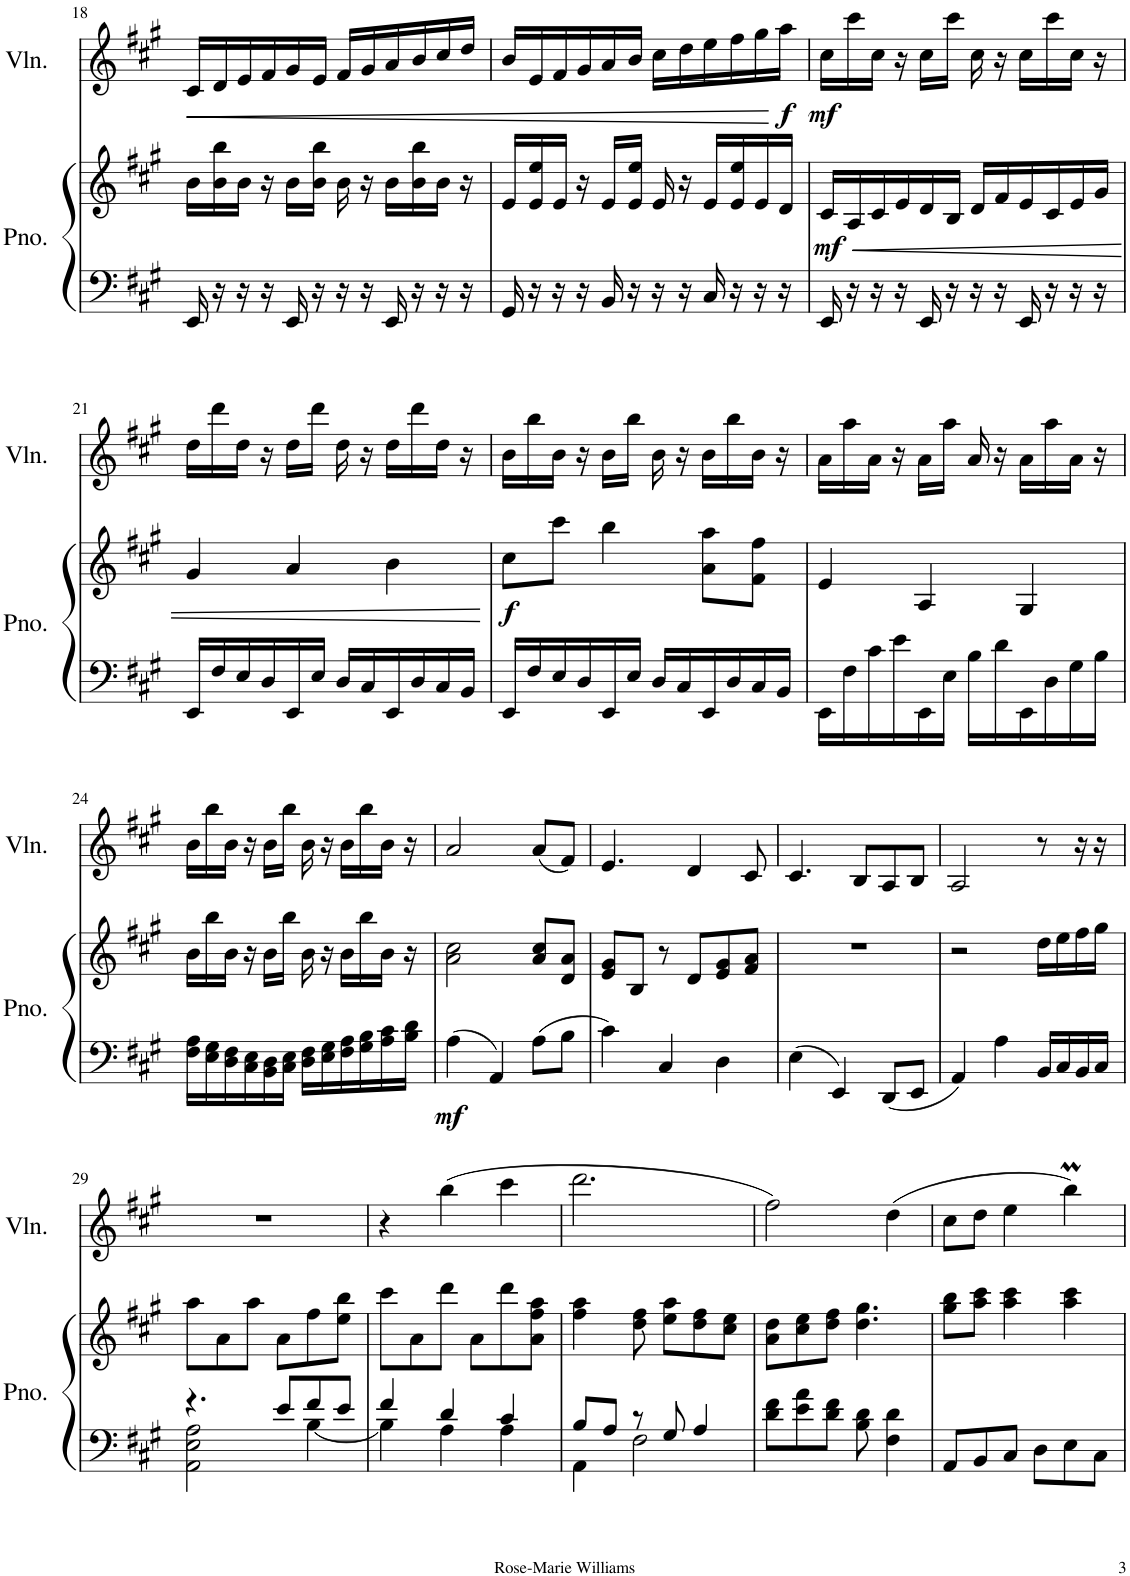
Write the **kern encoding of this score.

**kern	**kern	**dynam	**kern	**dynam
*part2	*part2	*part2	*part1	*part1
*staff3	*staff2	*staff2/3	*staff1	*staff1
*I"Piano	*	*	*I"Violin	*
*I'Pno.	*	*	*I'Vln.	*
!!LO:PB:g=z
*clefF4	*clefG2	*	*clefG2	*
*k[f#c#g#]	*k[f#c#g#]	*	*k[f#c#g#]	*
*M6/8	*M6/8	*	*M6/8	*
=18	=18	=18	=18	=18
!	!	!	!	!LO:HP:b
16EE/	16b\LL	.	16c#/LL	<
16r	16b\ 16bb\	.	16d/	.
16r	16b\JJ	.	16e/	.
16r	16r	.	16f#/	.
16EE/	16b\LL	.	16g#/	.
16r	16b\ 16bb\JJ	.	16e/JJ	.
16r	16b\	.	16f#/LL	.
16r	16r	.	16g#/	.
16EE/	16b\LL	.	16a/	.
16r	16b\ 16bb\	.	16b/	.
16r	16b\JJ	.	16cc#/	.
16r	16r	.	16dd/JJ	.
=19	=19	=19	=19	=19
16GG#/	16e/LL	.	16b/LL	.
16r	16e/ 16ee/	.	16e/	.
16r	16e/JJ	.	16f#/	.
16r	16r	.	16g#/	.
16BB/	16e/LL	.	16a/	.
16r	16e/ 16ee/JJ	.	16b/JJ	.
16r	16e/	.	16cc#\LL	.
16r	16r	.	16dd\	.
16C#/	16e/LL	.	16ee\	.
16r	16e/ 16ee/	.	16ff#\	.
16r	16e/	.	16gg#\	.
!	!	!	!	!LO:DY:n=1:b
16r	16d/JJ	.	16aa\JJ	[ f
=20	=20	=20	=20	=20
!	!	!LO:HP:b	!	!
!	!	!LO:DY:n=1:b	!	!LO:DY:b
16EE/	16c#/LL	< mf	16cc#\LL	mf
16r	16A/	.	16ccc#\	.
16r	16c#/	.	16cc#\JJ	.
16r	16e/	.	16r	.
16EE/	16d/	.	16cc#\LL	.
16r	16B/JJ	.	16ccc#\JJ	.
16r	16d/LL	.	16cc#\	.
16r	16f#/	.	16r	.
16EE/	16e/	.	16cc#\LL	.
16r	16c#/	.	16ccc#\	.
16r	16e/	.	16cc#\JJ	.
16r	16g#/JJ	.	16r	.
!!LO:LB:g=z
=21	=21	=21	=21	=21
16EE/LL	4g#/	.	16dd\LL	.
16F#/	.	.	16ddd\	.
16E/	.	.	16dd\JJ	.
16D/	.	.	16r	.
16EE/	4a/	.	16dd\LL	.
16E/JJ	.	.	16ddd\JJ	.
16D/LL	.	.	16dd\	.
16C#/	.	.	16r	.
16EE/	4b\	.	16dd\LL	.
16D/	.	.	16ddd\	.
16C#/	.	.	16dd\JJ	.
16BB/JJ	.	.	16r	.
.	.	[	.	.
=22	=22	=22	=22	=22
!	!	!LO:DY:b	!	!
16EE/LL	8cc#\L	f	16b\LL	.
16F#/	.	.	16bb\	.
16E/	8ccc#\J	.	16b\JJ	.
16D/	.	.	16r	.
16EE/	4bb\	.	16b\LL	.
16E/JJ	.	.	16bb\JJ	.
16D/LL	.	.	16b\	.
16C#/	.	.	16r	.
16EE/	8a\ 8aa\L	.	16b\LL	.
16D/	.	.	16bb\	.
16C#/	8f#\ 8ff#\J	.	16b\JJ	.
16BB/JJ	.	.	16r	.
=23	=23	=23	=23	=23
16EE\LL	4e/	.	16a\LL	.
16F#\	.	.	16aa\	.
16c#\	.	.	16a\JJ	.
16e\	.	.	16r	.
16EE\	4A/	.	16a\LL	.
16E\JJ	.	.	16aa\JJ	.
16B\LL	.	.	16a/	.
16d\	.	.	16r	.
16EE\	4G#/	.	16a\LL	.
16D\	.	.	16aa\	.
16G#\	.	.	16a\JJ	.
16B\JJ	.	.	16r	.
!!LO:LB:g=z
=24	=24	=24	=24	=24
16F#\ 16A\LL	16b\LL	.	16b\LL	.
16E\ 16G#\	16bb\	.	16bb\	.
16D\ 16F#\	16b\JJ	.	16b\JJ	.
16C#\ 16E\	16r	.	16r	.
16BB\ 16D\	16b\LL	.	16b\LL	.
16C#\ 16E\JJ	16bb\JJ	.	16bb\JJ	.
16D\ 16F#\LL	16b\	.	16b\	.
16E\ 16G#\	16r	.	16r	.
16F#\ 16A\	16b\LL	.	16b\LL	.
16G#\ 16B\	16bb\	.	16bb\	.
16A\ 16c#\	16b\JJ	.	16b\JJ	.
16B\ 16d\JJ	16r	.	16r	.
=25	=25	=25	=25	=25
!	!	!LO:DY:b=2	!	!
4A\	2a\ 2cc#\	mf	2a/	.
4AA/	.	.	.	.
8A\L	8a/ 8cc#/L	.	(<8a/L	.
8B\J	8d/ 8a/J	.	8f#/J)	.
=26	=26	=26	=26	=26
4c#\	8e/ 8g#/L	.	4.e/	.
.	8B/J	.	.	.
4C#/	8r	.	.	.
.	8d/L	.	4d/	.
4D\	8e/ 8g#/	.	.	.
.	8f#/ 8a/J	.	8c#/	.
=27	=27	=27	=27	=27
4E\	2.r	.	4.c#/	.
4EE/	.	.	.	.
.	.	.	8B/L	.
8DD/L	.	.	8A/	.
8EE/J	.	.	8B/J	.
=28	=28	=28	=28	=28
4AA/	2r	.	2A/	.
4A\	.	.	.	.
16BB/LL	16dd\LL	.	8r	.
16C#/	16ee\	.	.	.
16BB/	16ff#\	.	16r	.
16C#/JJ	16gg#\JJ	.	16r	.
!!LO:LB:g=z
=29	=29	=29	=29	=29
*^	*	*	*	*
4.r	2AA\ 2E\ 2A\	8aa\L	.	2.r	.
.	.	8a\	.	.	.
.	.	8aa\J	.	.	.
8e/L	.	8a\L	.	.	.
8f#/	[4B\	8ff#\	.	.	.
8e/J	.	8ee\ 8bb\J	.	.	.
=30	=30	=30	=30	=30	=30
4f#/	4B\]	8ccc#\L	.	4r	.
.	.	8a\	.	.	.
4d/	4A\	8ddd\J	.	(>4bb\	.
.	.	8a\L	.	.	.
4c#/	4A\	8ddd\	.	4ccc#\	.
.	.	8a\ 8ff#\ 8aa\J	.	.	.
=31	=31	=31	=31	=31	=31
8B/L	4AA\	4ff#\ 4aa\	.	2.ddd\	.
8A/J	.	.	.	.	.
8r	2F#\	8dd\ 8ff#\	.	.	.
8G#/	.	8ee\ 8aa\L	.	.	.
4A/	.	8dd\ 8ff#\	.	.	.
.	.	8cc#\ 8ee\J	.	.	.
*v	*v	*	*	*	*
=32	=32	=32	=32	=32
8d\ 8f#\L	8a\ 8dd\L	.	2ff#\)	.
8e\ 8a\	8cc#\ 8ee\	.	.	.
8d\ 8f#\J	8dd\ 8ff#\J	.	.	.
8B\ 8d\	4.dd\ 4.gg#\	.	.	.
4F#\ 4d\	.	.	(>4dd\	.
=33	=33	=33	=33	=33
8AA/L	8gg#\ 8bb\L	.	8cc#\L	.
8BB/	8aa\ 8ccc#\J	.	8dd\J	.
8C#/J	4aa\ 4ccc#\	.	4ee\	.
8D\L	.	.	.	.
8E\	4aa\ 4ccc#\	.	4bbM\)	.
8C#\J	.	.	.	.
=	=	=	=	=
*-	*-	*-	*-	*-
